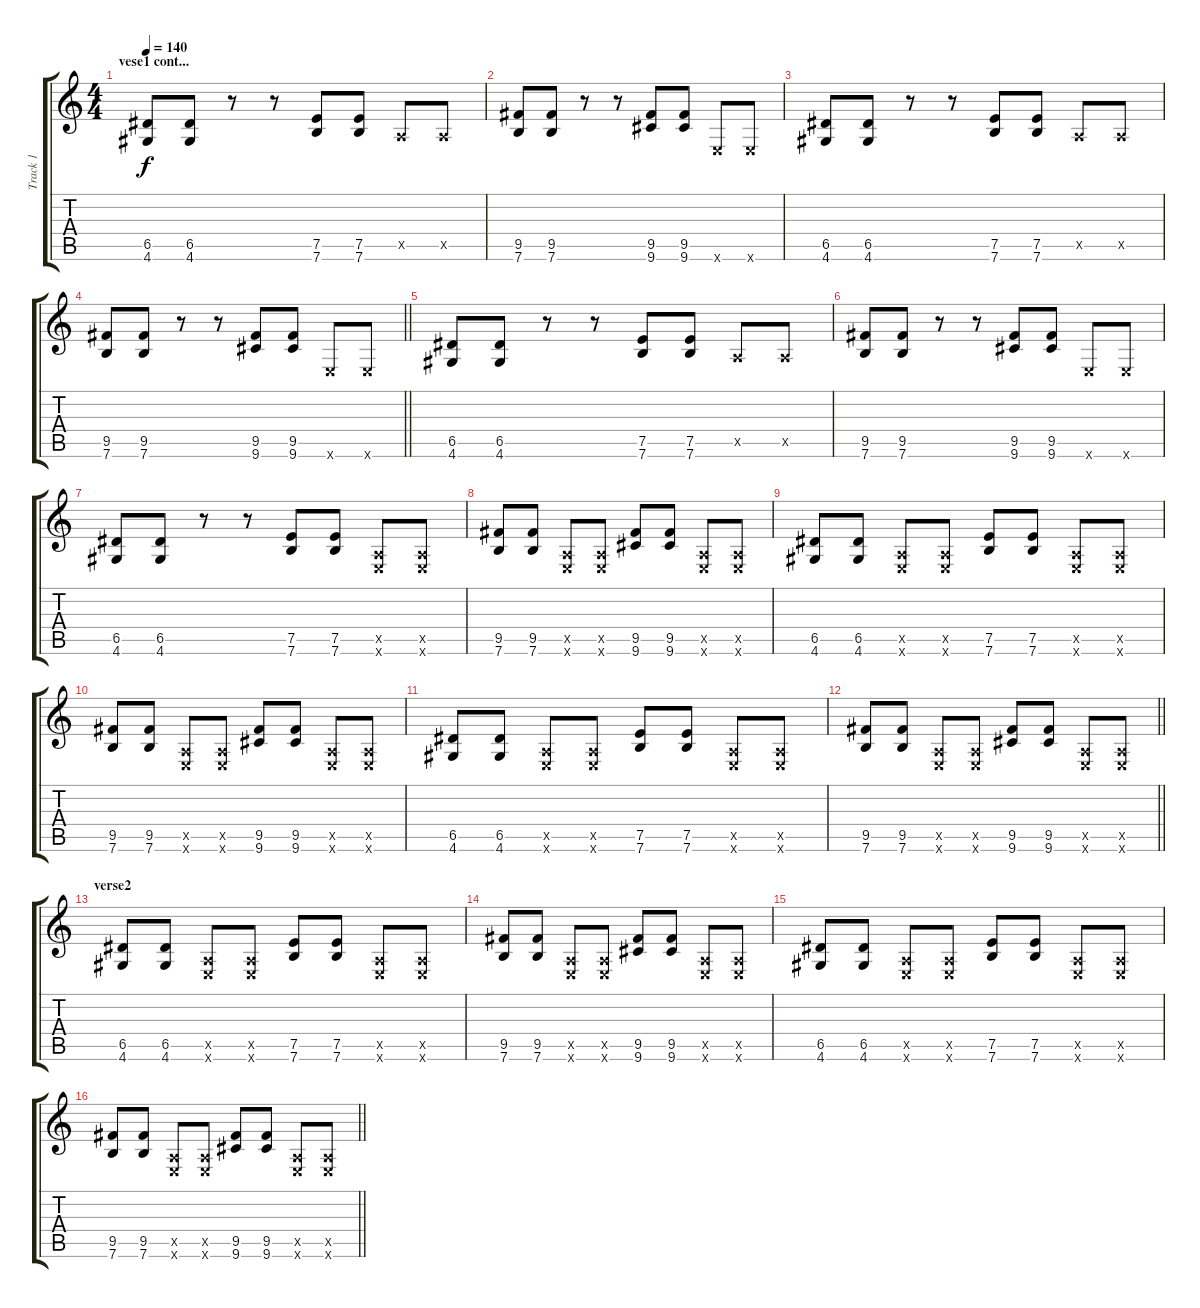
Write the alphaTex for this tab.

\track ("Track 1" "Track 1") {instrument distortionguitar}
\staff {score tabs}
\tuning (E4 B3 G3 D3 A2 E2) {hide}
\ts (4 4)
\section ("" "vese1 cont...")
\tempo 140
\clef g2
\ks c
(6.5 4.6).8{dy f} (6.5 4.6).8 r.8 r.8 (7.5 7.6).8 (7.5 7.6).8 0.5{x}.8 0.5{x}.8 |
(9.5 7.6).8 (9.5 7.6).8 r.8 r.8 (9.5 9.6).8 (9.5 9.6).8 0.6{x}.8 0.6{x}.8 |
(6.5 4.6).8 (6.5 4.6).8 r.8 r.8 (7.5 7.6).8 (7.5 7.6).8 0.5{x}.8 0.5{x}.8 |
\barLineRight lightlight
(9.5 7.6).8 (9.5 7.6).8 r.8 r.8 (9.5 9.6).8 (9.5 9.6).8 0.6{x}.8 0.6{x}.8 |
(6.5 4.6).8 (6.5 4.6).8 r.8 r.8 (7.5 7.6).8 (7.5 7.6).8 0.5{x}.8 0.5{x}.8 |
(9.5 7.6).8 (9.5 7.6).8 r.8 r.8 (9.5 9.6).8 (9.5 9.6).8 0.6{x}.8 0.6{x}.8 |
(6.5 4.6).8 (6.5 4.6).8 r.8 r.8 (7.5 7.6).8 (7.5 7.6).8 (0.5{x} 0.6{x}).8 (0.5{x} 0.6{x}).8 |
(9.5 7.6).8 (9.5 7.6).8 (0.5{x} 0.6{x}).8 (0.5{x} 0.6{x}).8 (9.5 9.6).8 (9.5 9.6).8 (0.5{x} 0.6{x}).8 (0.5{x} 0.6{x}).8 |
(6.5 4.6).8 (6.5 4.6).8 (0.5{x} 0.6{x}).8 (0.5{x} 0.6{x}).8 (7.5 7.6).8 (7.5 7.6).8 (0.5{x} 0.6{x}).8 (0.5{x} 0.6{x}).8 |
(9.5 7.6).8 (9.5 7.6).8 (0.5{x} 0.6{x}).8 (0.5{x} 0.6{x}).8 (9.5 9.6).8 (9.5 9.6).8 (0.5{x} 0.6{x}).8 (0.5{x} 0.6{x}).8 |
(6.5 4.6).8 (6.5 4.6).8 (0.5{x} 0.6{x}).8 (0.5{x} 0.6{x}).8 (7.5 7.6).8 (7.5 7.6).8 (0.5{x} 0.6{x}).8 (0.5{x} 0.6{x}).8 |
\barLineRight lightlight
(9.5 7.6).8 (9.5 7.6).8 (0.5{x} 0.6{x}).8 (0.5{x} 0.6{x}).8 (9.5 9.6).8 (9.5 9.6).8 (0.5{x} 0.6{x}).8 (0.5{x} 0.6{x}).8 |
\section ("" "verse2")
(6.5 4.6).8 (6.5 4.6).8 (0.5{x} 0.6{x}).8 (0.5{x} 0.6{x}).8 (7.5 7.6).8 (7.5 7.6).8 (0.5{x} 0.6{x}).8 (0.5{x} 0.6{x}).8 |
(9.5 7.6).8 (9.5 7.6).8 (0.5{x} 0.6{x}).8 (0.5{x} 0.6{x}).8 (9.5 9.6).8 (9.5 9.6).8 (0.5{x} 0.6{x}).8 (0.5{x} 0.6{x}).8 |
(6.5 4.6).8 (6.5 4.6).8 (0.5{x} 0.6{x}).8 (0.5{x} 0.6{x}).8 (7.5 7.6).8 (7.5 7.6).8 (0.5{x} 0.6{x}).8 (0.5{x} 0.6{x}).8 |
\barLineRight lightlight
(9.5 7.6).8 (9.5 7.6).8 (0.5{x} 0.6{x}).8 (0.5{x} 0.6{x}).8 (9.5 9.6).8 (9.5 9.6).8 (0.5{x} 0.6{x}).8 (0.5{x} 0.6{x}).8
